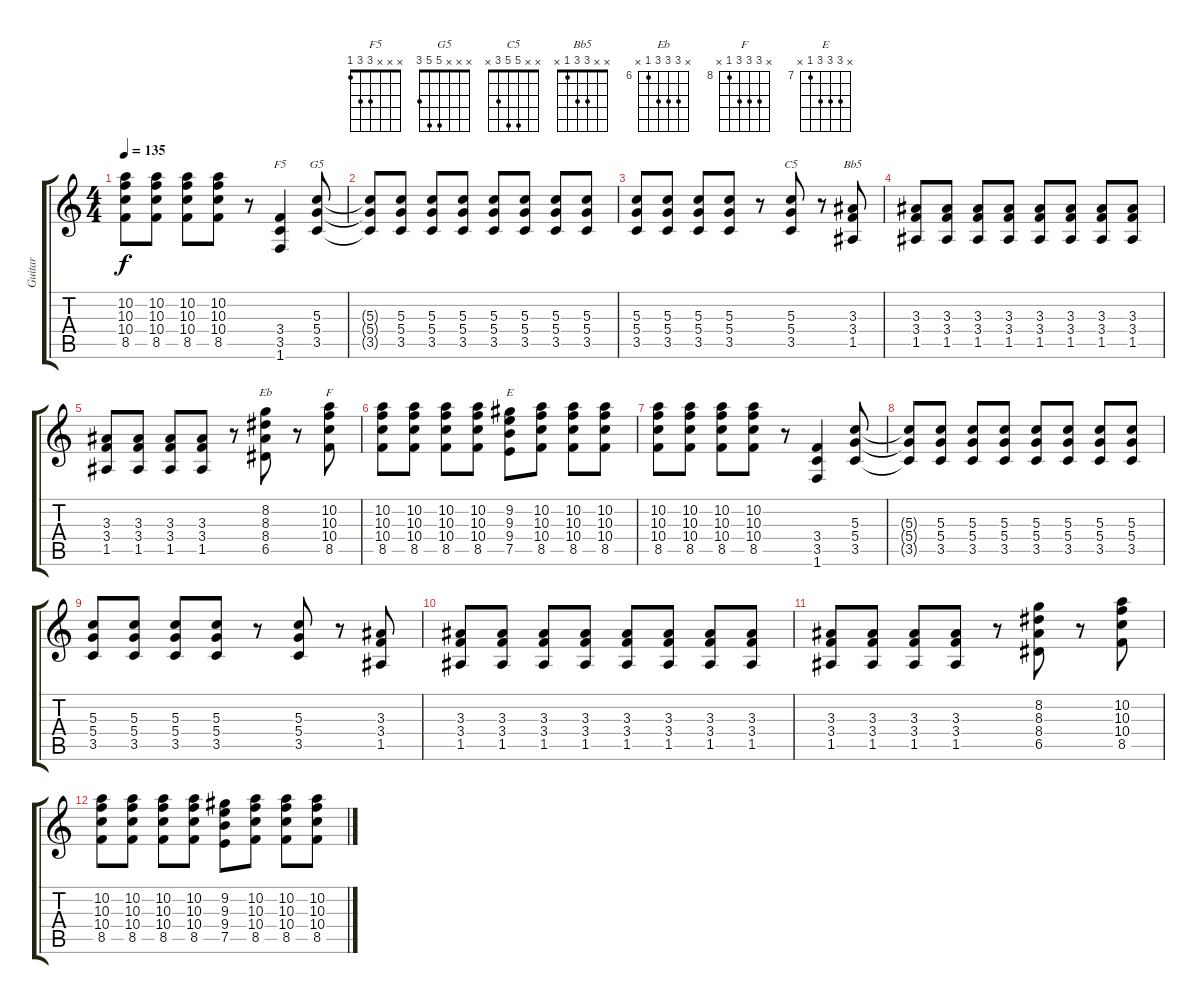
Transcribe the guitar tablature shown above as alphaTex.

\track ("Guitar" "Guitar") {instrument overdrivenguitar}
\staff {score tabs}
\tuning (E4 B3 G3 D3 A2 E2) {hide}
\chord ("F5" x x x 3 3 1)
\chord ("G5" x x x 5 5 3)
\chord ("C5" x x 5 5 3 x)
\chord ("Bb5" x x 3 3 1 x)
\chord ("Eb" x 8 8 8 6 x) {firstfret 6}
\chord ("F" x 10 10 10 8 x) {firstfret 8}
\chord ("E" x 9 9 9 7 x) {firstfret 7}
\ts (4 4)
\tempo 135
\clef g2
\ks c
(10.2 10.3 10.4 8.5).8{dy f} (10.2 10.3 10.4 8.5).8 (10.2 10.3 10.4 8.5).8 (10.2 10.3 10.4 8.5).8 r.8 (3.4 3.5 1.6).4{ch "F5"} (5.3 5.4 3.5).8{ch "G5"} |
(5.3{t} 5.4{t} 3.5{t}).8 (5.3 5.4 3.5).8 (5.3 5.4 3.5).8 (5.3 5.4 3.5).8 (5.3 5.4 3.5).8 (5.3 5.4 3.5).8 (5.3 5.4 3.5).8 (5.3 5.4 3.5).8 |
(5.3 5.4 3.5).8 (5.3 5.4 3.5).8 (5.3 5.4 3.5).8 (5.3 5.4 3.5).8 r.8 (5.3 5.4 3.5).8{ch "C5"} r.8 (3.3 3.4 1.5).8{ch "Bb5"} |
(3.3 3.4 1.5).8 (3.3 3.4 1.5).8 (3.3 3.4 1.5).8 (3.3 3.4 1.5).8 (3.3 3.4 1.5).8 (3.3 3.4 1.5).8 (3.3 3.4 1.5).8 (3.3 3.4 1.5).8 |
(3.3 3.4 1.5).8 (3.3 3.4 1.5).8 (3.3 3.4 1.5).8 (3.3 3.4 1.5).8 r.8 (8.2 8.3 8.4 6.5).8{ch "Eb"} r.8 (10.2 10.3 10.4 8.5).8{ch "F"} |
(10.2 10.3 10.4 8.5).8 (10.2 10.3 10.4 8.5).8 (10.2 10.3 10.4 8.5).8 (10.2 10.3 10.4 8.5).8 (9.2 9.3 9.4 7.5).8{ch "E"} (10.2 10.3 10.4 8.5).8 (10.2 10.3 10.4 8.5).8 (10.2 10.3 10.4 8.5).8 |
(10.2 10.3 10.4 8.5).8 (10.2 10.3 10.4 8.5).8 (10.2 10.3 10.4 8.5).8 (10.2 10.3 10.4 8.5).8 r.8 (3.4 3.5 1.6).4 (5.3 5.4 3.5).8 |
(5.3{t} 5.4{t} 3.5{t}).8 (5.3 5.4 3.5).8 (5.3 5.4 3.5).8 (5.3 5.4 3.5).8 (5.3 5.4 3.5).8 (5.3 5.4 3.5).8 (5.3 5.4 3.5).8 (5.3 5.4 3.5).8 |
(5.3 5.4 3.5).8 (5.3 5.4 3.5).8 (5.3 5.4 3.5).8 (5.3 5.4 3.5).8 r.8 (5.3 5.4 3.5).8 r.8 (3.3 3.4 1.5).8 |
(3.3 3.4 1.5).8 (3.3 3.4 1.5).8 (3.3 3.4 1.5).8 (3.3 3.4 1.5).8 (3.3 3.4 1.5).8 (3.3 3.4 1.5).8 (3.3 3.4 1.5).8 (3.3 3.4 1.5).8 |
(3.3 3.4 1.5).8 (3.3 3.4 1.5).8 (3.3 3.4 1.5).8 (3.3 3.4 1.5).8 r.8 (8.2 8.3 8.4 6.5).8 r.8 (10.2 10.3 10.4 8.5).8 |
(10.2 10.3 10.4 8.5).8 (10.2 10.3 10.4 8.5).8 (10.2 10.3 10.4 8.5).8 (10.2 10.3 10.4 8.5).8 (9.2 9.3 9.4 7.5).8 (10.2 10.3 10.4 8.5).8 (10.2 10.3 10.4 8.5).8 (10.2 10.3 10.4 8.5).8
